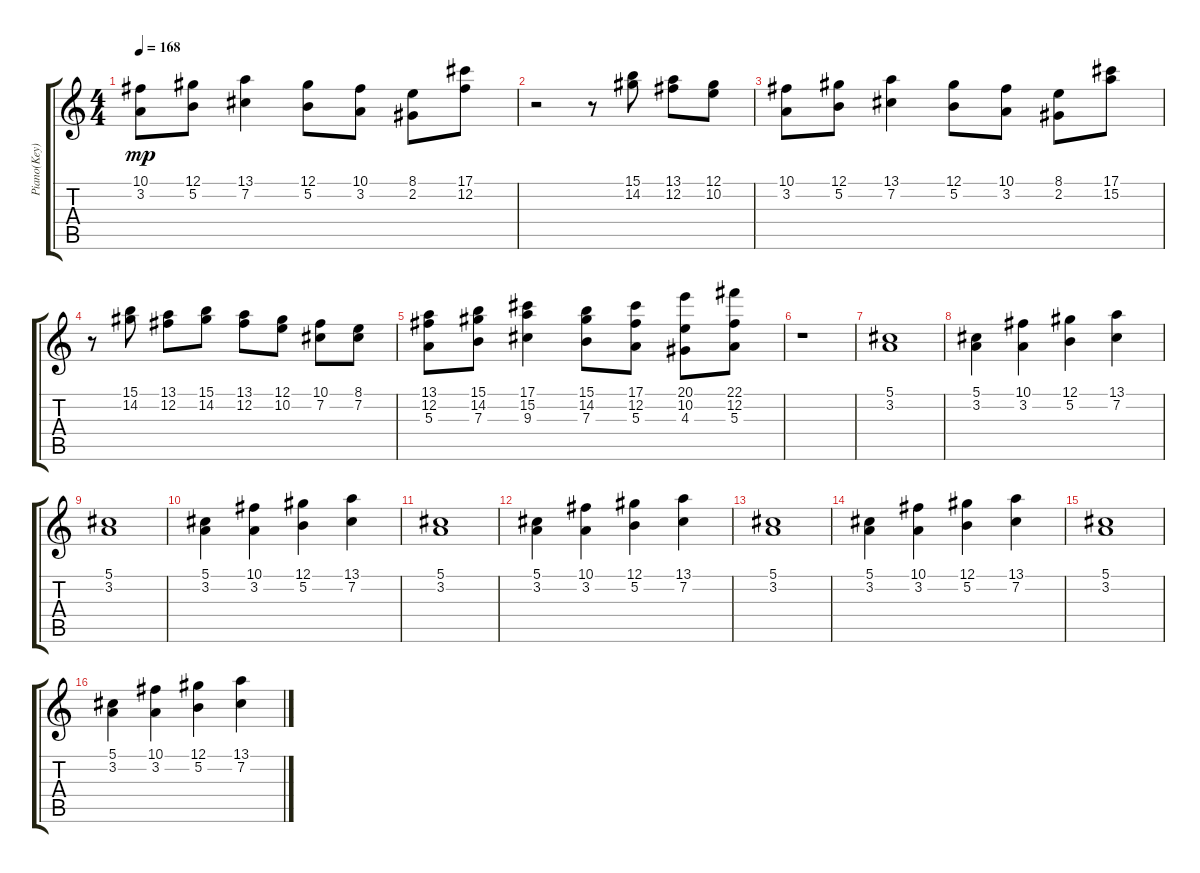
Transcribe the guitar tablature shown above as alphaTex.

\track ("Piano(Key)" "Piano(Key)") {instrument electricgrandpiano}
\staff {score tabs}
\tuning (Ab4 Gb4 E4 D4 C4 Bb3) {hide}
\ts (4 4)
\tempo 168
\clef g2
\ks c
(10.1 3.2).8{dy mp} (12.1 5.2).8 (13.1 7.2).4 (12.1 5.2).8 (10.1 3.2).8 (8.1 2.2).8 (17.1 12.2).8 |
r.2 r.8 (15.1 14.2).8 (13.1 12.2).8 (12.1 10.2).8 |
(10.1 3.2).8 (12.1 5.2).8 (13.1 7.2).4 (12.1 5.2).8 (10.1 3.2).8 (8.1 2.2).8 (17.1 15.2).8 |
r.8 (15.1 14.2).8 (13.1 12.2).8 (15.1 14.2).8 (13.1 12.2).8 (12.1 10.2).8 (10.1 7.2).8 (8.1 7.2).8 |
(13.1 12.2 5.3).8 (15.1 14.2 7.3).8 (17.1 15.2 9.3).4 (15.1 14.2 7.3).8 (17.1 12.2 5.3).8 (20.1 10.2 4.3).8 (22.1 12.2 5.3).8 |
r.1 |
(5.1 3.2).1 |
(5.1 3.2).4 (10.1 3.2).4 (12.1 5.2).4 (13.1 7.2).4 |
(5.1 3.2).1 |
(5.1 3.2).4 (10.1 3.2).4 (12.1 5.2).4 (13.1 7.2).4 |
(5.1 3.2).1 |
(5.1 3.2).4 (10.1 3.2).4 (12.1 5.2).4 (13.1 7.2).4 |
(5.1 3.2).1 |
(5.1 3.2).4 (10.1 3.2).4 (12.1 5.2).4 (13.1 7.2).4 |
(5.1 3.2).1 |
(5.1 3.2).4 (10.1 3.2).4 (12.1 5.2).4 (13.1 7.2).4
